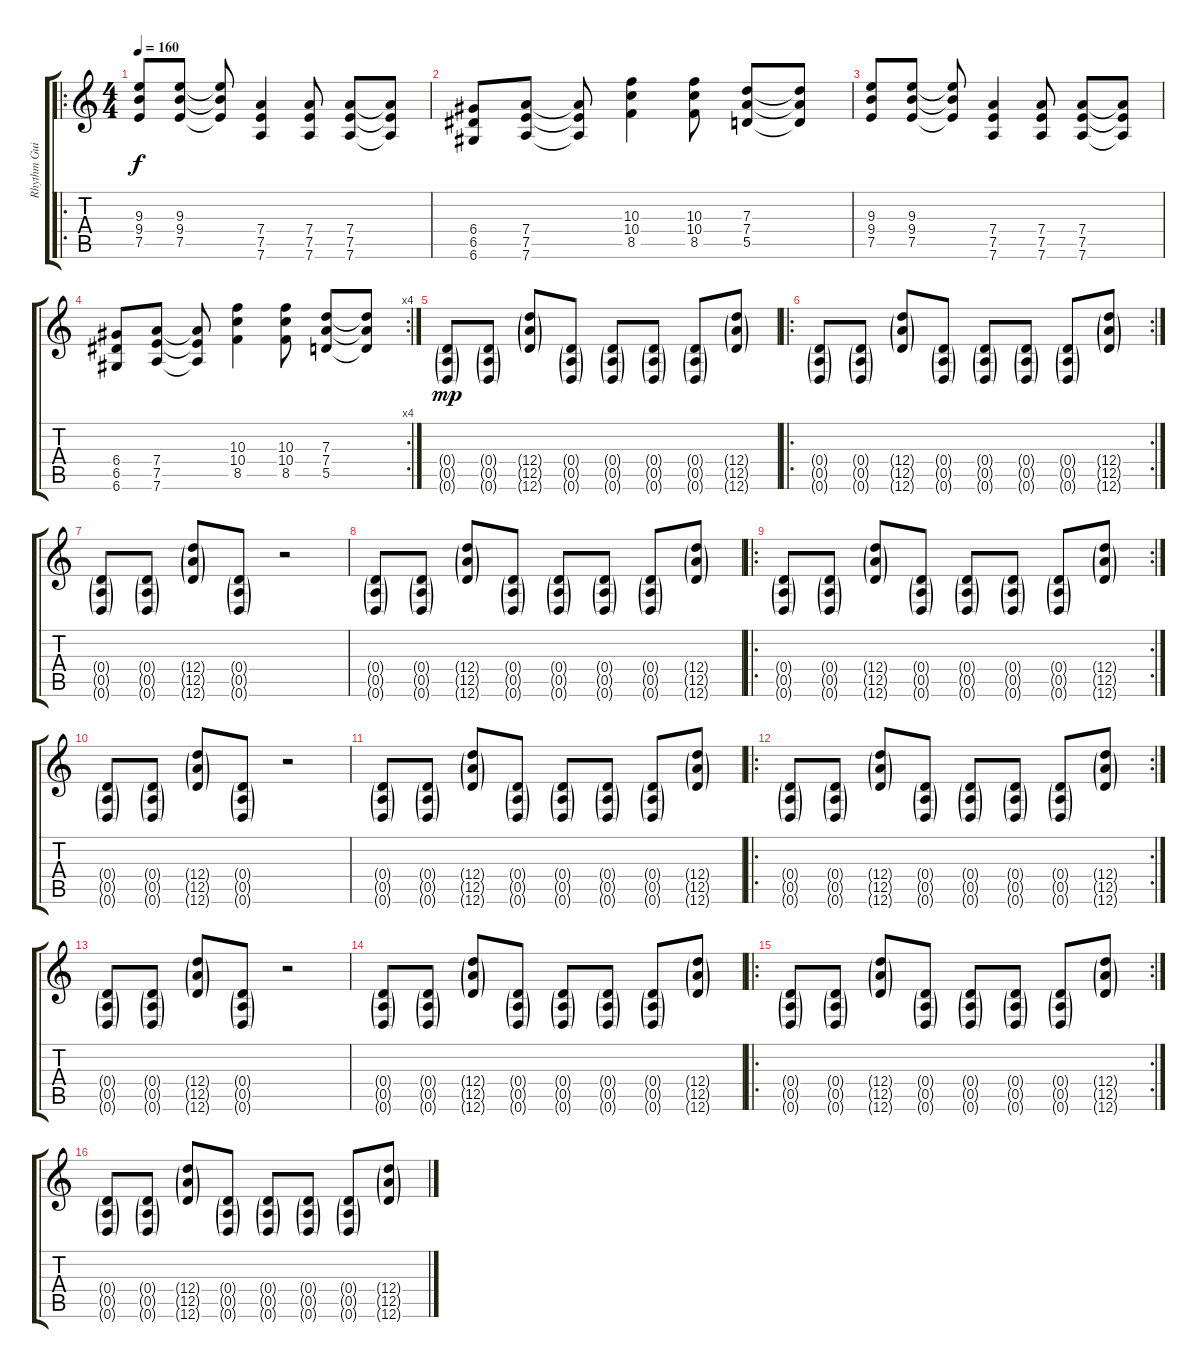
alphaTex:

\track ("Rhythm Guitar" "Rhythm Gui") {instrument overdrivenguitar}
\staff {score tabs}
\tuning (E4 B3 G3 D3 A2 D2) {hide}
\ro
\ts (4 4)
\tempo 160
\clef g2
\ks c
(9.3 9.4 7.5).8{dy f} (9.3 9.4 7.5).8 (9.3{t} 9.4{t} 7.5{t}).8 (7.4 7.5 7.6).4 (7.4 7.5 7.6).8 (7.4 7.5 7.6).8 (7.4{t} 7.5{t} 7.6{t}).8 |
(6.4 6.5 6.6).8 (7.4 7.5 7.6).8 (7.4{t} 7.5{t} 7.6{t}).8 (10.3 10.4 8.5).4 (10.3 10.4 8.5).8 (7.3 7.4 5.5).8 (7.3{t} 7.4{t} 5.5{t}).8 |
(9.3 9.4 7.5).8 (9.3 9.4 7.5).8 (9.3{t} 9.4{t} 7.5{t}).8 (7.4 7.5 7.6).4 (7.4 7.5 7.6).8 (7.4 7.5 7.6).8 (7.4{t} 7.5{t} 7.6{t}).8 |
\rc 4
(6.4 6.5 6.6).8 (7.4 7.5 7.6).8 (7.4{t} 7.5{t} 7.6{t}).8 (10.3 10.4 8.5).4 (10.3 10.4 8.5).8 (7.3 7.4 5.5).8 (7.3{t} 7.4{t} 5.5{t}).8 |
(0.4{g} 0.5{g} 0.6{g}).8{dy mp} (0.4{g} 0.5{g} 0.6{g}).8 (12.4{g} 12.5{g} 12.6{g}).8 (0.4{g} 0.5{g} 0.6{g}).8 (0.4{g} 0.5{g} 0.6{g}).8 (0.4{g} 0.5{g} 0.6{g}).8 (0.4{g} 0.5{g} 0.6{g}).8 (12.4{g} 12.5{g} 12.6{g}).8 |
\ro
\rc 2
(0.4{g} 0.5{g} 0.6{g}).8 (0.4{g} 0.5{g} 0.6{g}).8 (12.4{g} 12.5{g} 12.6{g}).8 (0.4{g} 0.5{g} 0.6{g}).8 (0.4{g} 0.5{g} 0.6{g}).8 (0.4{g} 0.5{g} 0.6{g}).8 (0.4{g} 0.5{g} 0.6{g}).8 (12.4{g} 12.5{g} 12.6{g}).8 |
(0.4{g} 0.5{g} 0.6{g}).8 (0.4{g} 0.5{g} 0.6{g}).8 (12.4{g} 12.5{g} 12.6{g}).8 (0.4{g} 0.5{g} 0.6{g}).8 r.2 |
(0.4{g} 0.5{g} 0.6{g}).8 (0.4{g} 0.5{g} 0.6{g}).8 (12.4{g} 12.5{g} 12.6{g}).8 (0.4{g} 0.5{g} 0.6{g}).8 (0.4{g} 0.5{g} 0.6{g}).8 (0.4{g} 0.5{g} 0.6{g}).8 (0.4{g} 0.5{g} 0.6{g}).8 (12.4{g} 12.5{g} 12.6{g}).8 |
\ro
\rc 2
(0.4{g} 0.5{g} 0.6{g}).8 (0.4{g} 0.5{g} 0.6{g}).8 (12.4{g} 12.5{g} 12.6{g}).8 (0.4{g} 0.5{g} 0.6{g}).8 (0.4{g} 0.5{g} 0.6{g}).8 (0.4{g} 0.5{g} 0.6{g}).8 (0.4{g} 0.5{g} 0.6{g}).8 (12.4{g} 12.5{g} 12.6{g}).8 |
(0.4{g} 0.5{g} 0.6{g}).8 (0.4{g} 0.5{g} 0.6{g}).8 (12.4{g} 12.5{g} 12.6{g}).8 (0.4{g} 0.5{g} 0.6{g}).8 r.2 |
(0.4{g} 0.5{g} 0.6{g}).8 (0.4{g} 0.5{g} 0.6{g}).8 (12.4{g} 12.5{g} 12.6{g}).8 (0.4{g} 0.5{g} 0.6{g}).8 (0.4{g} 0.5{g} 0.6{g}).8 (0.4{g} 0.5{g} 0.6{g}).8 (0.4{g} 0.5{g} 0.6{g}).8 (12.4{g} 12.5{g} 12.6{g}).8 |
\ro
\rc 2
(0.4{g} 0.5{g} 0.6{g}).8 (0.4{g} 0.5{g} 0.6{g}).8 (12.4{g} 12.5{g} 12.6{g}).8 (0.4{g} 0.5{g} 0.6{g}).8 (0.4{g} 0.5{g} 0.6{g}).8 (0.4{g} 0.5{g} 0.6{g}).8 (0.4{g} 0.5{g} 0.6{g}).8 (12.4{g} 12.5{g} 12.6{g}).8 |
(0.4{g} 0.5{g} 0.6{g}).8 (0.4{g} 0.5{g} 0.6{g}).8 (12.4{g} 12.5{g} 12.6{g}).8 (0.4{g} 0.5{g} 0.6{g}).8 r.2 |
(0.4{g} 0.5{g} 0.6{g}).8 (0.4{g} 0.5{g} 0.6{g}).8 (12.4{g} 12.5{g} 12.6{g}).8 (0.4{g} 0.5{g} 0.6{g}).8 (0.4{g} 0.5{g} 0.6{g}).8 (0.4{g} 0.5{g} 0.6{g}).8 (0.4{g} 0.5{g} 0.6{g}).8 (12.4{g} 12.5{g} 12.6{g}).8 |
\ro
\rc 2
(0.4{g} 0.5{g} 0.6{g}).8 (0.4{g} 0.5{g} 0.6{g}).8 (12.4{g} 12.5{g} 12.6{g}).8 (0.4{g} 0.5{g} 0.6{g}).8 (0.4{g} 0.5{g} 0.6{g}).8 (0.4{g} 0.5{g} 0.6{g}).8 (0.4{g} 0.5{g} 0.6{g}).8 (12.4{g} 12.5{g} 12.6{g}).8 |
(0.4{g} 0.5{g} 0.6{g}).8 (0.4{g} 0.5{g} 0.6{g}).8 (12.4{g} 12.5{g} 12.6{g}).8 (0.4{g} 0.5{g} 0.6{g}).8 (0.4{g} 0.5{g} 0.6{g}).8 (0.4{g} 0.5{g} 0.6{g}).8 (0.4{g} 0.5{g} 0.6{g}).8 (12.4{g} 12.5{g} 12.6{g}).8
